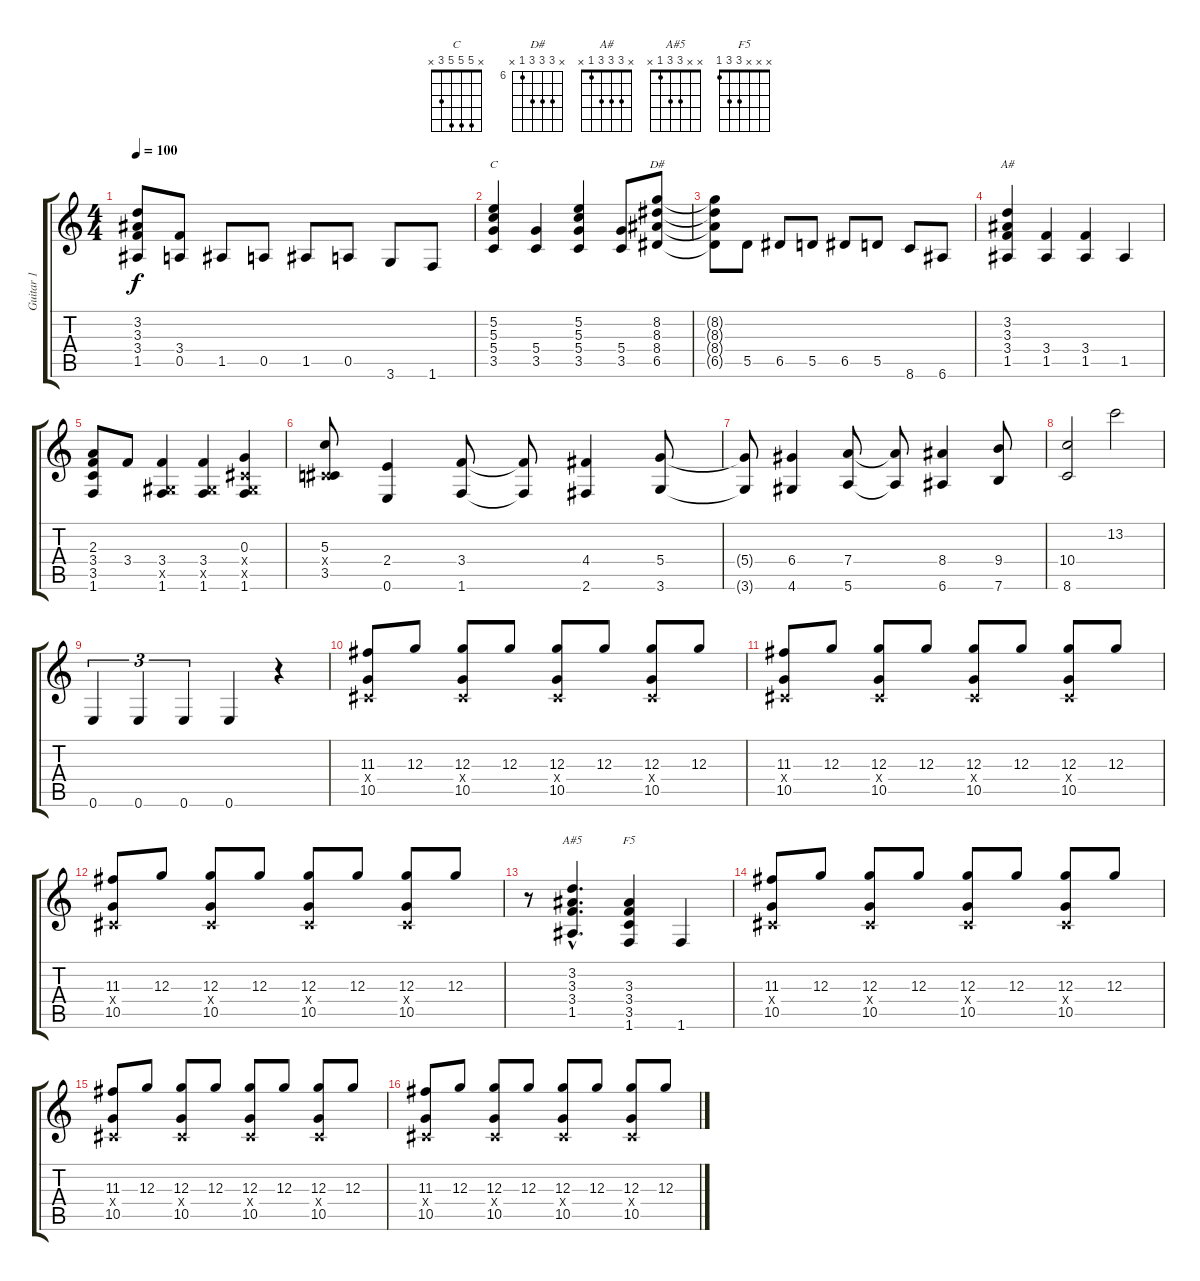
\track ("Guitar 1" "Guitar 1") {instrument overdrivenguitar}
\staff {score tabs}
\tuning (E4 B3 G3 D3 A2 E2) {hide}
\chord ("C" x 5 5 5 3 x)
\chord ("D#" x 8 8 8 6 x) {firstfret 6}
\chord ("A#" x 3 3 3 1 x)
\chord ("A#5" x x 3 3 1 x)
\chord ("F5" x x x 3 3 1)
\ts (4 4)
\tempo 100
\clef g2
\ks c
(3.2{t} 3.3{t} 3.4{t} 1.5{t}).8{dy f} (3.4 0.5).8 1.5.8 0.5.8 1.5.8 0.5.8 3.6.8 1.6.8 |
(5.2 5.3 5.4 3.5).4{ch "C"} (5.4 3.5).4 (5.2 5.3 5.4 3.5).4 (5.4 3.5).8 (8.2 8.3 8.4 6.5).8{ch "D#"} |
(8.2{t} 8.3{t} 8.4{t} 6.5{t}).8 5.5.8 6.5.8 5.5.8 6.5.8 5.5.8 8.6.8 6.6.8 |
(3.2 3.3 3.4 1.5).4{ch "A#"} (3.4 1.5).4 (3.4 1.5).4 1.5.4 |
(2.3 3.4 3.5 1.6).8 3.4.8 (3.4 -1.5{x} 1.6).4 (3.4 -1.5{x} 1.6).4 (0.3 -1.4{x} -1.5{x} 1.6).4 |
(5.3 -1.4{x} 3.5).8 (2.4 0.6).4 (3.4 1.6).8 (3.4{t} 1.6{t}).8 (4.4 2.6).4 (5.4 3.6).8 |
(5.4{t} 3.6{t}).8 (6.4 4.6).4 (7.4 5.6).8 (7.4{t} 5.6{t}).8 (8.4 6.6).4 (9.4 7.6).8 |
(10.4 8.6).2 13.2.2 |
0.6.4{tu (3 2)} 0.6.4{tu (3 2)} 0.6.4{tu (3 2)} 0.6.4 r.4 |
(11.3 -1.4{x} 10.5).8 12.3.8 (12.3 -1.4{x} 10.5).8 12.3.8 (12.3 -1.4{x} 10.5).8 12.3.8 (12.3 -1.4{x} 10.5).8 12.3.8 |
(11.3 -1.4{x} 10.5).8 12.3.8 (12.3 -1.4{x} 10.5).8 12.3.8 (12.3 -1.4{x} 10.5).8 12.3.8 (12.3 -1.4{x} 10.5).8 12.3.8 |
(11.3 -1.4{x} 10.5).8 12.3.8 (12.3 -1.4{x} 10.5).8 12.3.8 (12.3 -1.4{x} 10.5).8 12.3.8 (12.3 -1.4{x} 10.5).8 12.3.8 |
r.8 (3.2{hac} 3.3{hac} 3.4{hac} 1.5{hac}).4{d ch "A#5"} (3.3 3.4 3.5 1.6).4{ch "F5"} 1.6.4 |
(11.3 -1.4{x} 10.5).8 12.3.8 (12.3 -1.4{x} 10.5).8 12.3.8 (12.3 -1.4{x} 10.5).8 12.3.8 (12.3 -1.4{x} 10.5).8 12.3.8 |
(11.3 -1.4{x} 10.5).8 12.3.8 (12.3 -1.4{x} 10.5).8 12.3.8 (12.3 -1.4{x} 10.5).8 12.3.8 (12.3 -1.4{x} 10.5).8 12.3.8 |
(11.3 -1.4{x} 10.5).8 12.3.8 (12.3 -1.4{x} 10.5).8 12.3.8 (12.3 -1.4{x} 10.5).8 12.3.8 (12.3 -1.4{x} 10.5).8 12.3.8
